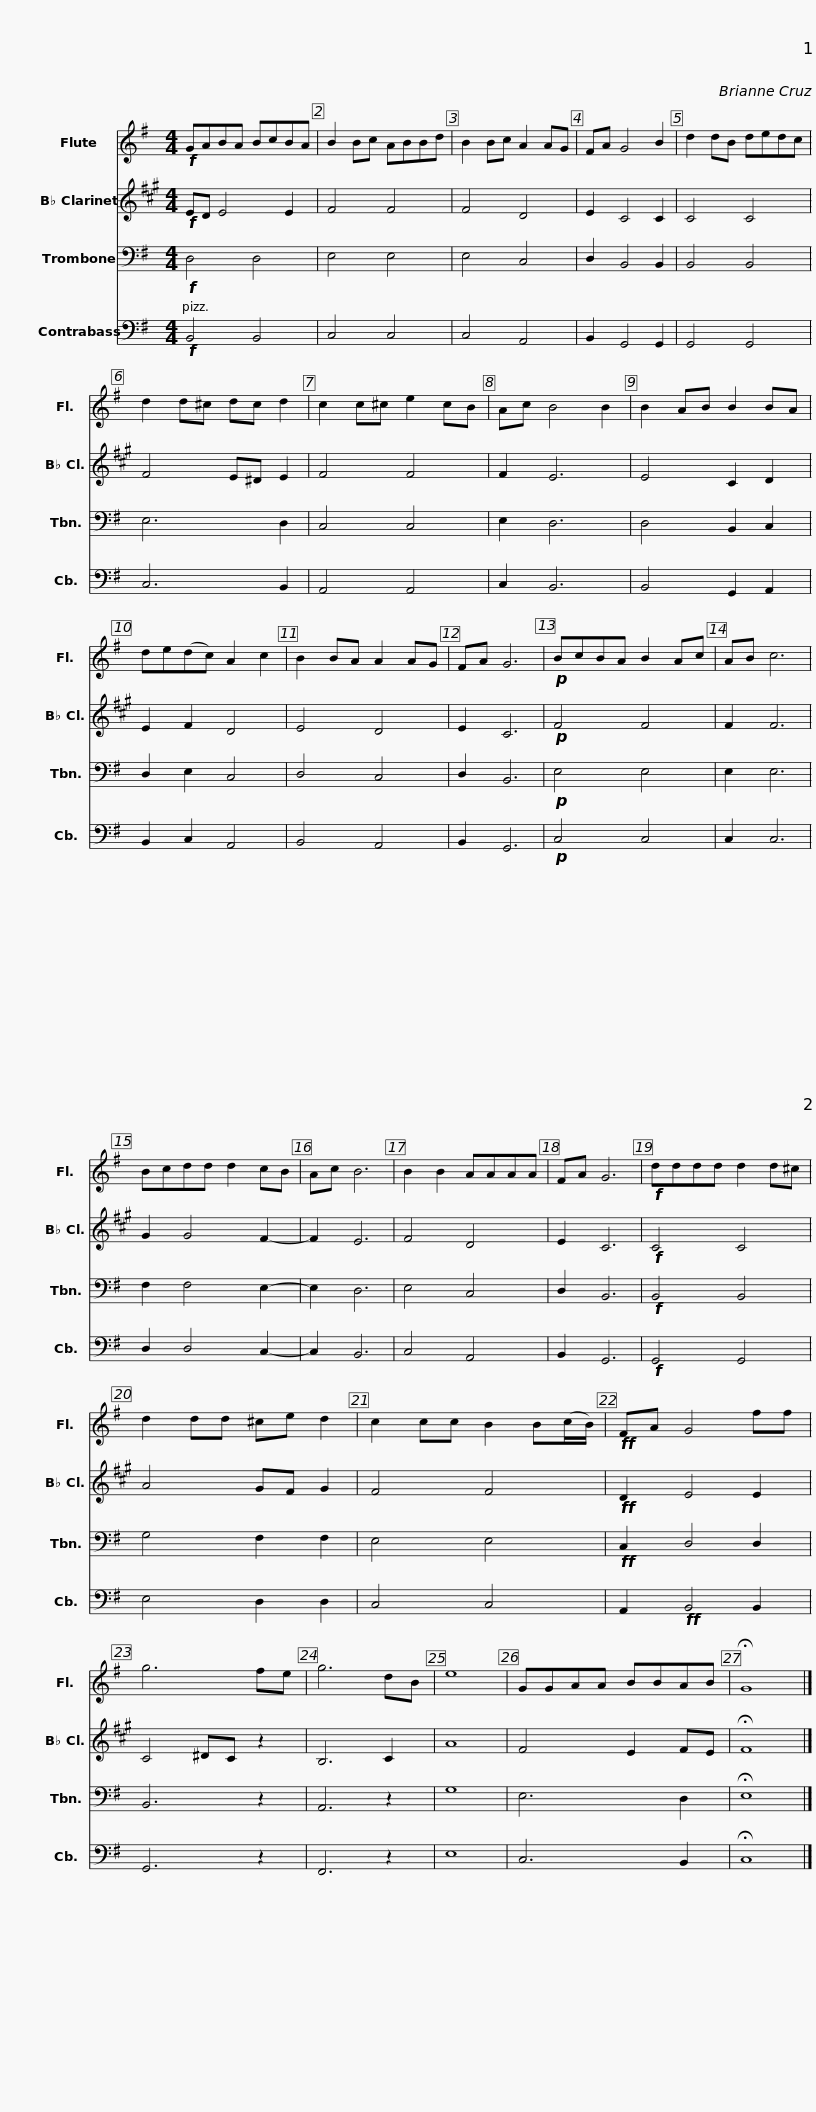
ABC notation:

X:1
%%score 1 2 3 4
L:1/8
M:4/4
I:linebreak $
K:G
V:1 treble
V:2 treble transpose=-2
V:3 bass
V:4 bass transpose=-12
V:1
!f! GABA BcBA | B2 Bc ABBd | B2 Bc A2 AG | FA G4 B2 | d2 dB dedc |$ %5
 d2 d^c dc d2 | c2 c^c e2 cB | Ac B4 B2 | B2 AB B2 BA | de(dc) A2 c2 | %10
 B2 BA A2 AG | FA G6 |$!p! BcBA B2 Ac | AB c6 | Bcdd d2 cB | %15
 Ac B6 | B2 B2 AAAA | FA G6 |!f! dddd d2 d^c |$ d2 dd ^ce d2 | %20
 c2 cc B2 B(c/B/) |!ff! FA G4 ff | g6 fe | g6 dB | e8 | %25
 GGAA BBAB | !fermata!G8 |] %27
V:2
[K:A]!f! ED E4 E2 | F4 F4 | F4 D4 | E2 C4 C2 | C4 C4 |$ %5
 F4 E^D E2 | F4 F4 | F2 E6 | E4 C2 D2 | E2 F2 D4 | %10
 E4 D4 | E2 C6 |$!p! F4 F4 | F2 F6 | G2 G4 F2- | %15
 F2 E6 | F4 D4 | E2 C6 |!f! C4 C4 |$ A4 GF G2 | %20
 F4 F4 |!ff! D2 E4 E2 | C4 ^DC z2 | B,6 C2 | A8 | %25
 F4 E2 FE | !fermata!F8 |] %27
V:3
!f! D,4 D,4 | E,4 E,4 | E,4 C,4 | D,2 B,,4 B,,2 | B,,4 B,,4 |$ %5
 E,6 D,2 | C,4 C,4 | E,2 D,6 | D,4 B,,2 C,2 | D,2 E,2 C,4 | %10
 D,4 C,4 | D,2 B,,6 |$!p! E,4 E,4 | E,2 E,6 | F,2 F,4 E,2- | %15
 E,2 D,6 | E,4 C,4 | D,2 B,,6 |!f! B,,4 B,,4 |$ G,4 F,2 F,2 | %20
 E,4 E,4 |!ff! C,2 D,4 D,2 | B,,6 z2 | A,,6 z2 | G,8 | %25
 E,6 D,2 | !fermata!E,8 |] %27
V:4
!f! B,,4 B,,4 | C,4 C,4 | C,4 A,,4 | B,,2 G,,4 G,,2 | G,,4 G,,4 |$ %5
 C,6 B,,2 | A,,4 A,,4 | C,2 B,,6 | B,,4 G,,2 A,,2 | B,,2 C,2 A,,4 | %10
 B,,4 A,,4 | B,,2 G,,6 |$!p! C,4 C,4 | C,2 C,6 | D,2 D,4 C,2- | %15
 C,2 B,,6 | C,4 A,,4 | B,,2 G,,6 |!f! G,,4 G,,4 |$ E,4 D,2 D,2 | %20
 C,4 C,4 | A,,2!ff! B,,4 B,,2 | G,,6 z2 | F,,6 z2 | E,8 | %25
 C,6 B,,2 | !fermata!C,8 |] %27
